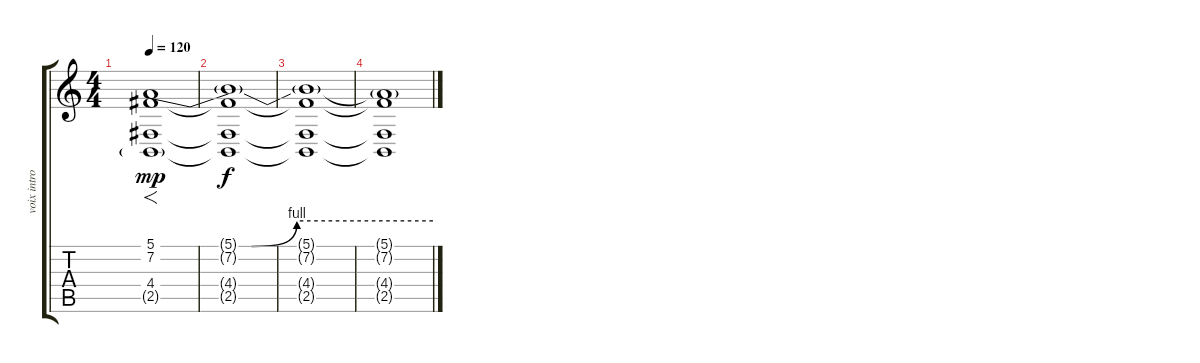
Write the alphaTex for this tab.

\track ("voix intro" "voix intro") {instrument lead6voice}
\staff {score tabs}
\tuning (E4 B3 G3 D3 A2 E2) {hide}
\ts (4 4)
\tempo 120
\clef g2
\ks c
(5.1{be (custom 0 0 20 0 30 4 60 4)} 7.2 4.4 2.5{g}).1{f dy mp instrument lead6voice} |
(5.1{t} 7.2{t} 4.4{t} 2.5{t}).1{dy f} |
(5.1{t} 7.2{t} 4.4{t} 2.5{t}).1{volume 5} |
(5.1{t} 7.2{t} 4.4{t} 2.5{t}).1
